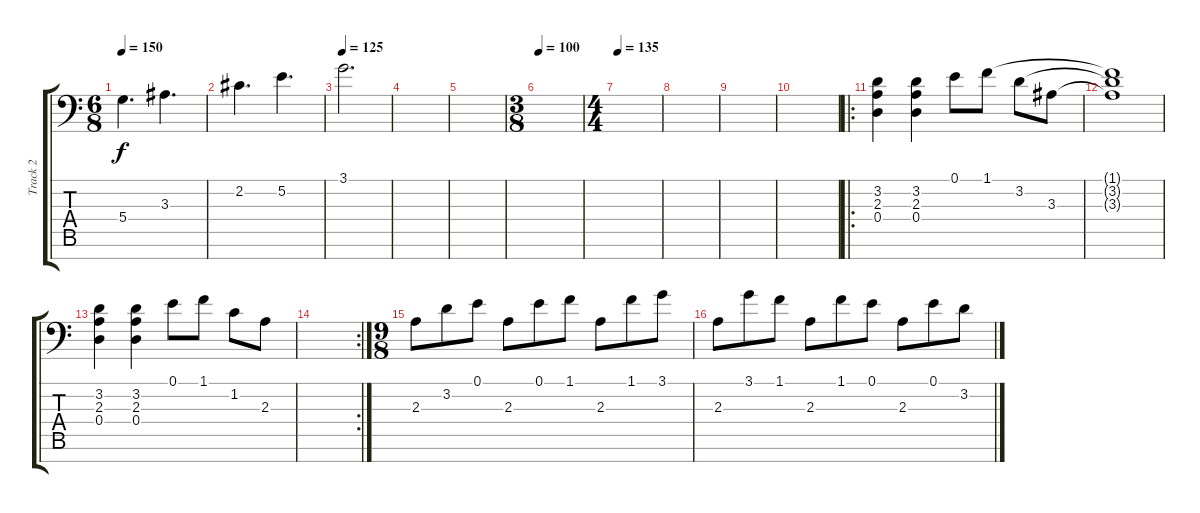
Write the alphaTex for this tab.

\track ("Track 2" "Track 2") {instrument vibraphone}
\staff {score tabs}
\tuning (E4 B3 G3 D3 A2 D2 A0) {hide}
\ts (6 8)
\tempo 150
\clef f4
\ks c
5.4.4{d dy f} 3.3.4{d} |
2.2.4{d} 5.2.4{d} |
\tempo 125
3.1.2{d} |
|
|
\ts (3 8)
\tempo 100
|
\ts (4 4)
\tempo 135
|
|
|
|
\ro
(3.2 2.3 0.4).4 (3.2 2.3 0.4).4 0.1.8 1.1.8 3.2.8 3.3.8 |
(1.1{t} 3.2{t} 3.3{t}).1 |
(3.2 2.3 0.4).4 (3.2 2.3 0.4).4 0.1.8 1.1.8 1.2.8 2.3.8 |
\rc 2
|
\ts (9 8)
2.3.8 3.2.8 0.1.8 2.3.8 0.1.8 1.1.8 2.3.8 1.1.8 3.1.8 |
2.3.8 3.1.8 1.1.8 2.3.8 1.1.8 0.1.8 2.3.8 0.1.8 3.2.8
